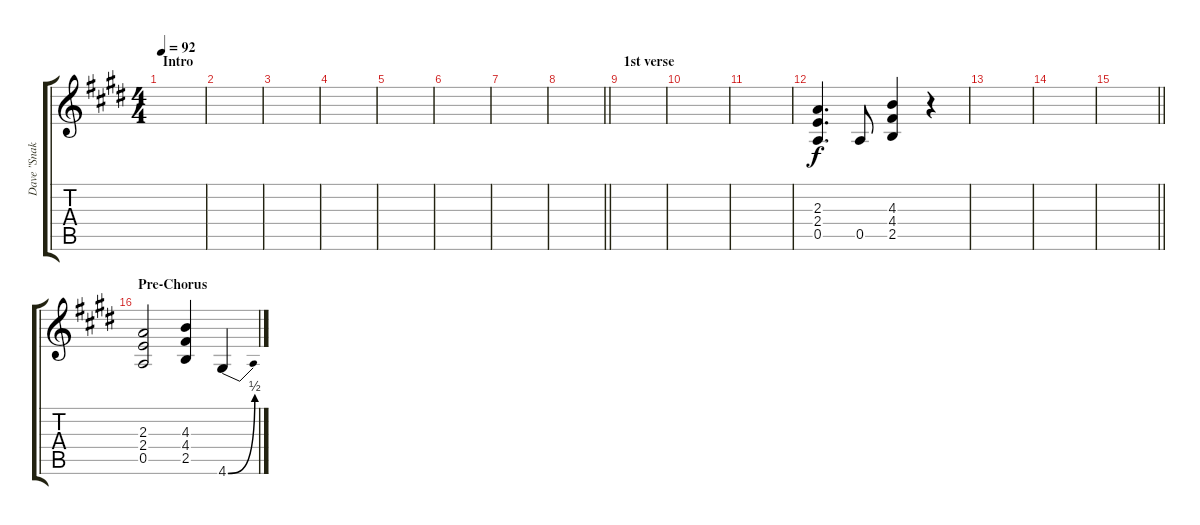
\track ("Dave \"Snake\" Sabo" "Dave \"Snak") {instrument distortionguitar}
\staff {score tabs}
\tuning (E4 B3 G3 D3 A2 E2) {hide}
\ts (4 4)
\section ("" "Intro")
\tempo 92
\clef g2
\ks e
|
|
|
|
|
|
|
\barLineRight lightlight
|
\section ("" "1st verse")
|
|
|
(2.3 2.4 0.5).4{d} 0.5.8 (4.3 4.4 2.5).4 r.4 |
|
|
\barLineRight lightlight
|
\section ("" "Pre-Chorus")
(2.3 2.4 0.5).2 (4.3 4.4 2.5).4 4.6{be (bend 0 0 60 2)}.4
